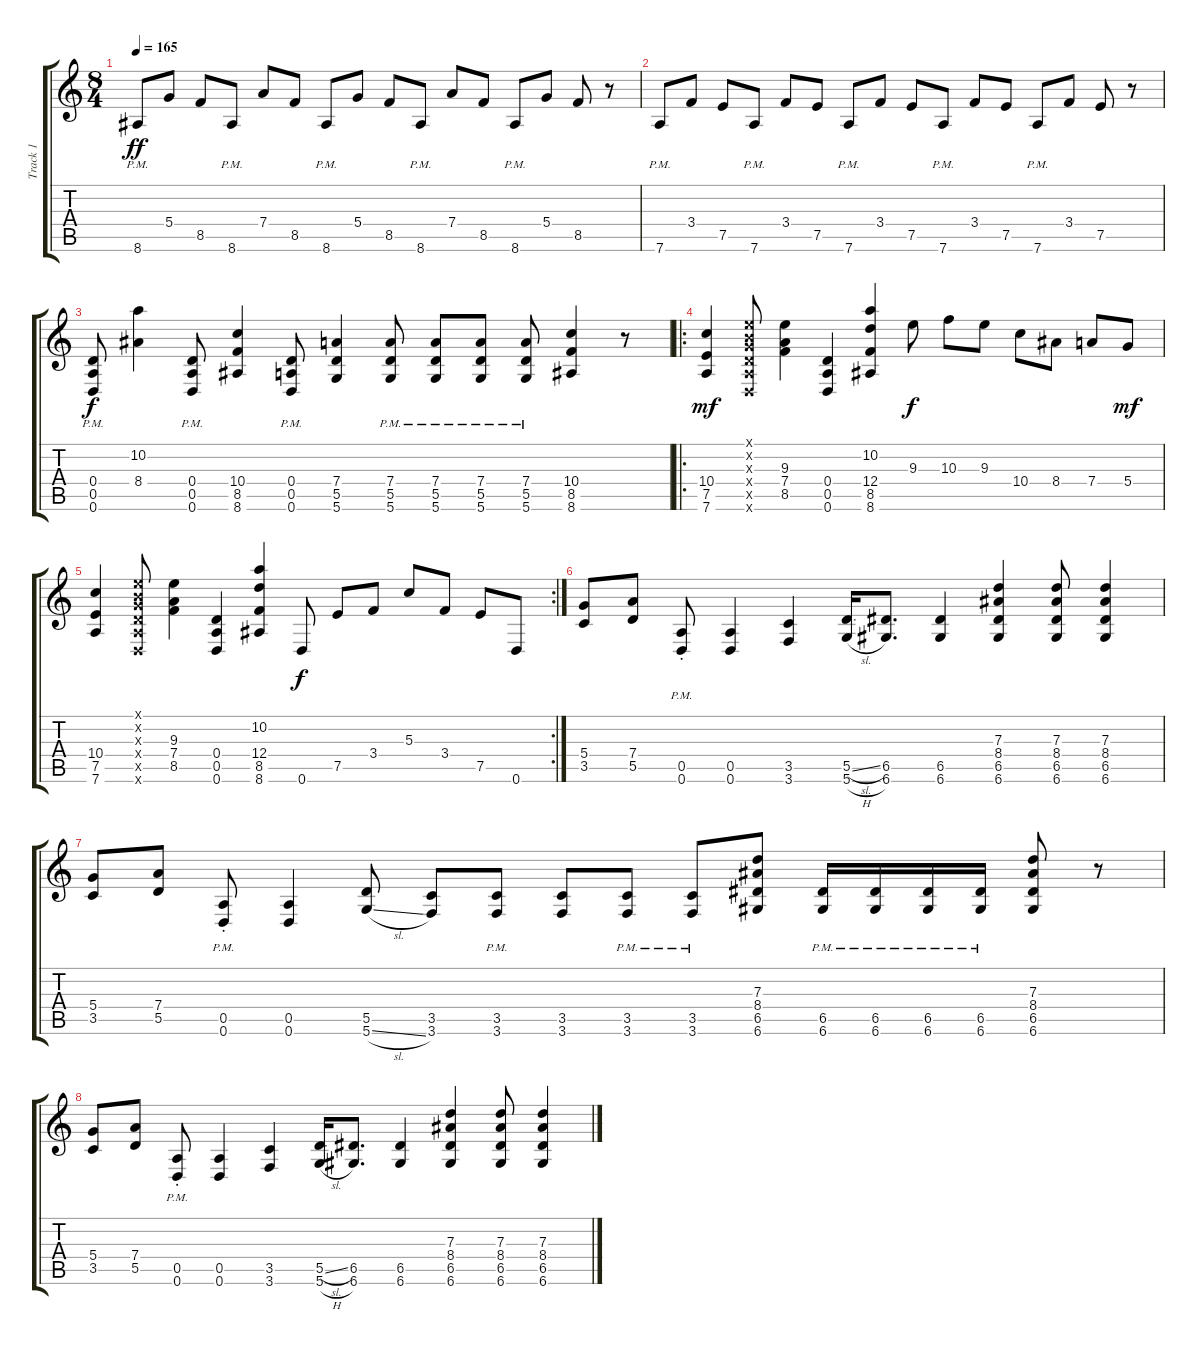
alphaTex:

\track ("Track 1" "Track 1") {instrument distortionguitar}
\staff {score tabs}
\tuning (E4 B3 G3 D3 A2 D2) {hide}
\ts (8 4)
\tempo 165
\clef g2
\ks c
8.6{pm}.8{dy ff} 5.4.8 8.5.8 8.6{pm}.8 7.4.8 8.5.8 8.6{pm}.8 5.4.8 8.5.8 8.6{pm}.8 7.4.8 8.5.8 8.6{pm}.8 5.4.8 8.5.8 r.8 |
7.6{pm}.8 3.4.8 7.5.8 7.6{pm}.8 3.4.8 7.5.8 7.6{pm}.8 3.4.8 7.5.8 7.6{pm}.8 3.4.8 7.5.8 7.6{pm}.8 3.4.8 7.5.8 r.8 |
(0.4{pm} 0.5 0.6).8{dy f} (10.2 8.4).4 (0.4{pm} 0.5 0.6).8 (10.4 8.5 8.6).4 (0.4{pm} 0.5 0.6).8 (7.4 5.5 5.6).4 (7.4{pm} 5.5 5.6).8 (7.4{pm} 5.5 5.6).8 (7.4{pm} 5.5 5.6).8 (7.4{pm} 5.5 5.6).8 (10.4 8.5 8.6).4 r.8 |
\ro
(10.4 7.5 7.6).4{dy mf} (0.1{x} 0.2{x} 0.3{x} 0.4{x} 0.5{x} 0.6{x}).8 (9.3 7.4 8.5).4 (0.4 0.5 0.6).4 (10.2 12.4 8.5 8.6).4 9.3.8{dy f} 10.3.8 9.3.8 10.4.8 8.4.8 7.4.8 5.4.8{dy mf} |
\rc 2
(10.4 7.5 7.6).4 (0.1{x} 0.2{x} 0.3{x} 0.4{x} 0.5{x} 0.6{x}).8 (9.3 7.4 8.5).4 (0.4 0.5 0.6).4 (10.2 12.4 8.5 8.6).4 0.6.8{dy f} 7.5.8 3.4.8 5.3.8 3.4.8 7.5.8 0.6.8 |
(5.4 3.5).8 (7.4 5.5).8 (0.5{st} 0.6{pm}).8 (0.5 0.6).4 (3.5 3.6).4 (5.5{sl} 5.6{h}).16 (6.5 6.6).8{d} (6.5 6.6).4 (7.3 8.4 6.5 6.6).4 (7.3 8.4 6.5 6.6).8 (7.3 8.4 6.5 6.6).4 |
(5.4 3.5).8 (7.4 5.5).8 (0.5{st} 0.6{pm}).8 (0.5 0.6).4 (5.5 5.6{sl}).8 (3.5 3.6).8 (3.5 3.6{pm}).8 (3.5 3.6).8 (3.5 3.6{pm}).8 (3.5 3.6{pm}).8 (7.3 8.4 6.5 6.6).8 (6.5 6.6{pm}).16 (6.5 6.6{pm}).16 (6.5 6.6{pm}).16 (6.5 6.6{pm}).16 (7.3 8.4 6.5 6.6).8 r.8 |
(5.4 3.5).8 (7.4 5.5).8 (0.5{st} 0.6{pm}).8 (0.5 0.6).4 (3.5 3.6).4 (5.5{sl} 5.6{h}).16 (6.5 6.6).8{d} (6.5 6.6).4 (7.3 8.4 6.5 6.6).4 (7.3 8.4 6.5 6.6).8 (7.3 8.4 6.5 6.6).4
